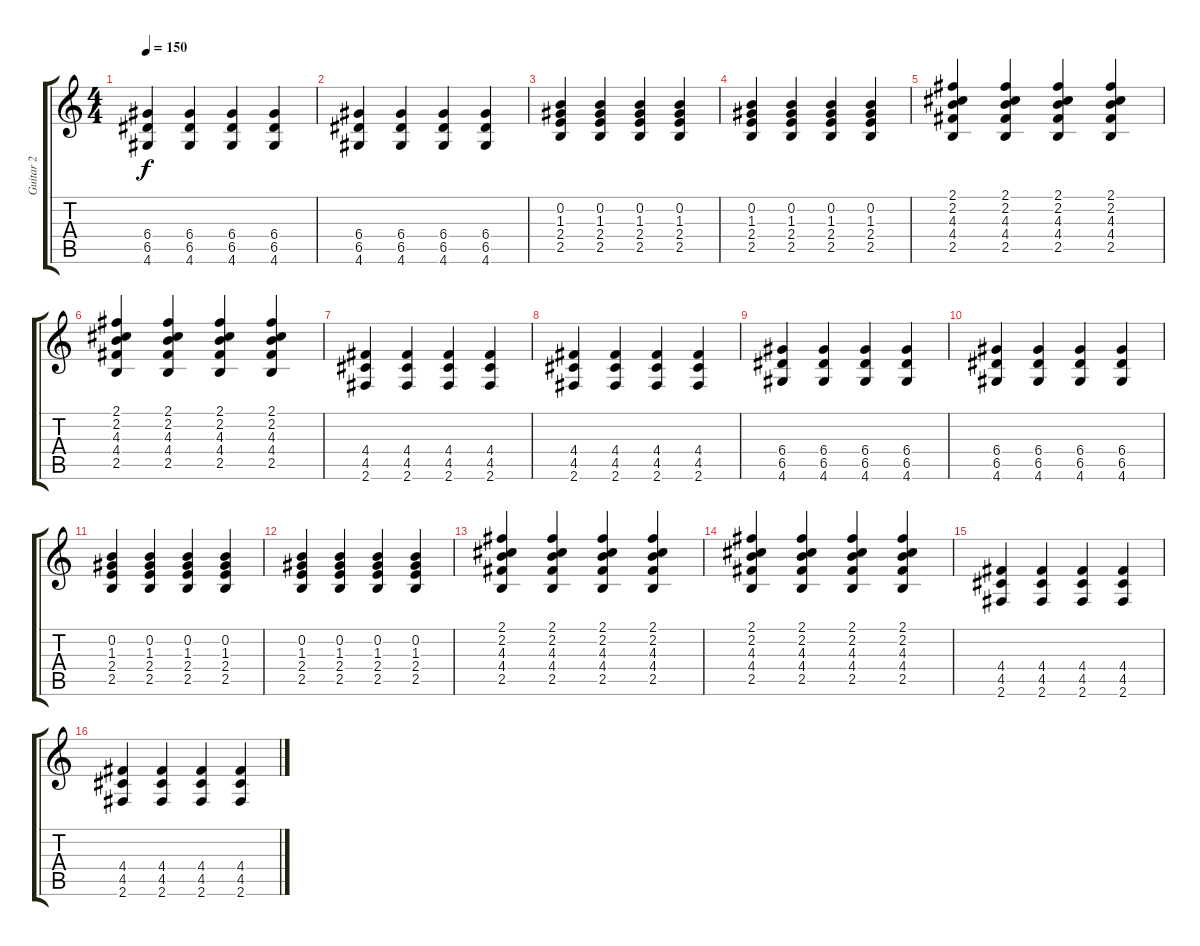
\track ("Guitar 2" "Guitar 2") {instrument acousticguitarsteel}
\staff {score tabs}
\tuning (E4 B3 G3 D3 A2 E2) {hide}
\ts (4 4)
\tempo 150
\clef g2
\ks c
(6.4 6.5 4.6).4{dy f} (6.4 6.5 4.6).4 (6.4 6.5 4.6).4 (6.4 6.5 4.6).4 |
(6.4 6.5 4.6).4 (6.4 6.5 4.6).4 (6.4 6.5 4.6).4 (6.4 6.5 4.6).4 |
(0.2 1.3 2.4 2.5).4 (0.2 1.3 2.4 2.5).4 (0.2 1.3 2.4 2.5).4 (0.2 1.3 2.4 2.5).4 |
(0.2 1.3 2.4 2.5).4 (0.2 1.3 2.4 2.5).4 (0.2 1.3 2.4 2.5).4 (0.2 1.3 2.4 2.5).4 |
(2.1 2.2 4.3 4.4 2.5).4 (2.1 2.2 4.3 4.4 2.5).4 (2.1 2.2 4.3 4.4 2.5).4 (2.1 2.2 4.3 4.4 2.5).4 |
(2.1 2.2 4.3 4.4 2.5).4 (2.1 2.2 4.3 4.4 2.5).4 (2.1 2.2 4.3 4.4 2.5).4 (2.1 2.2 4.3 4.4 2.5).4 |
(4.4 4.5 2.6).4 (4.4 4.5 2.6).4 (4.4 4.5 2.6).4 (4.4 4.5 2.6).4 |
(4.4 4.5 2.6).4 (4.4 4.5 2.6).4 (4.4 4.5 2.6).4 (4.4 4.5 2.6).4 |
(6.4 6.5 4.6).4 (6.4 6.5 4.6).4 (6.4 6.5 4.6).4 (6.4 6.5 4.6).4 |
(6.4 6.5 4.6).4 (6.4 6.5 4.6).4 (6.4 6.5 4.6).4 (6.4 6.5 4.6).4 |
(0.2 1.3 2.4 2.5).4 (0.2 1.3 2.4 2.5).4 (0.2 1.3 2.4 2.5).4 (0.2 1.3 2.4 2.5).4 |
(0.2 1.3 2.4 2.5).4 (0.2 1.3 2.4 2.5).4 (0.2 1.3 2.4 2.5).4 (0.2 1.3 2.4 2.5).4 |
(2.1 2.2 4.3 4.4 2.5).4 (2.1 2.2 4.3 4.4 2.5).4 (2.1 2.2 4.3 4.4 2.5).4 (2.1 2.2 4.3 4.4 2.5).4 |
(2.1 2.2 4.3 4.4 2.5).4 (2.1 2.2 4.3 4.4 2.5).4 (2.1 2.2 4.3 4.4 2.5).4 (2.1 2.2 4.3 4.4 2.5).4 |
(4.4 4.5 2.6).4 (4.4 4.5 2.6).4 (4.4 4.5 2.6).4 (4.4 4.5 2.6).4 |
(4.4 4.5 2.6).4 (4.4 4.5 2.6).4 (4.4 4.5 2.6).4 (4.4 4.5 2.6).4
